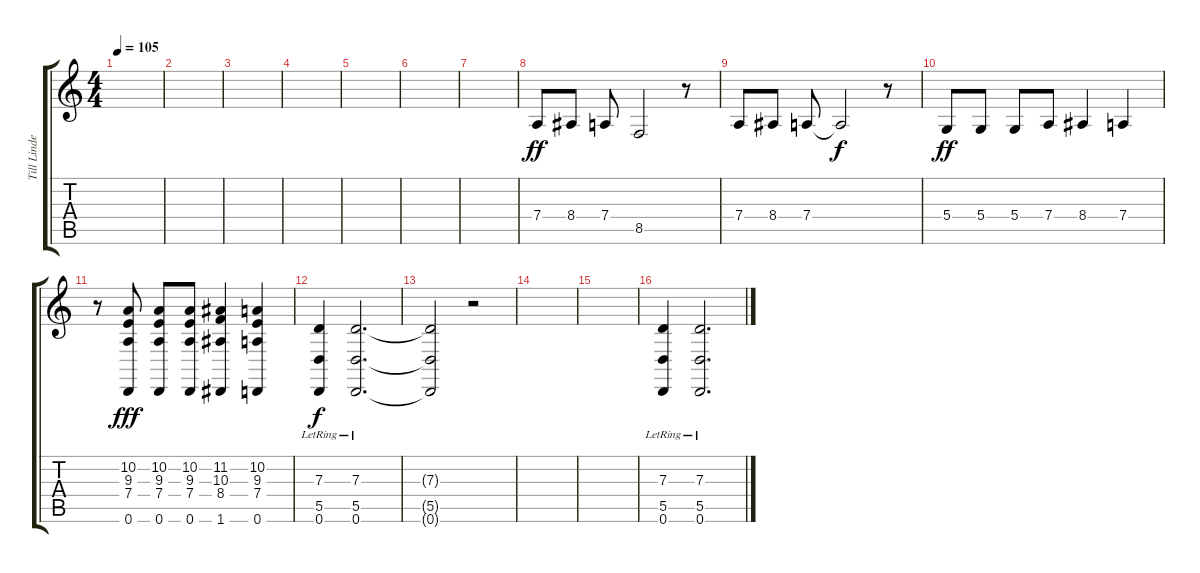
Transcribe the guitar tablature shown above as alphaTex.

\track ("Till Lindemann" "Till Linde") {instrument lead2sawtooth}
\staff {score tabs}
\tuning (E4 B3 G3 D3 A2 D2) {hide}
\ts (4 4)
\tempo 105
\clef g2
\ks c
|
|
|
|
|
|
|
7.4.8{dy ff} 8.4.8 7.4.8 8.5.2 r.8 |
7.4.8 8.4.8 7.4.8 7.4{t}.2{dy f} r.8 |
5.4.8{dy ff} 5.4.8 5.4.8 7.4.8 8.4.4 7.4.4 |
r.8 (10.2 9.3 7.4 0.6).8{dy fff} (10.2 9.3 7.4 0.6).8 (10.2 9.3 7.4 0.6).8 (11.2 10.3 8.4 1.6).4 (10.2 9.3 7.4 0.6).4 |
(7.3{lr} 5.5{lr} 0.6).4{dy f} (7.3{lr} 5.5{lr} 0.6{lr}).2{d} |
(7.3{t} 5.5{t} 0.6{t}).2 r.2 |
|
|
(7.3{lr} 5.5{lr} 0.6).4 (7.3{lr} 5.5{lr} 0.6{lr}).2{d}
